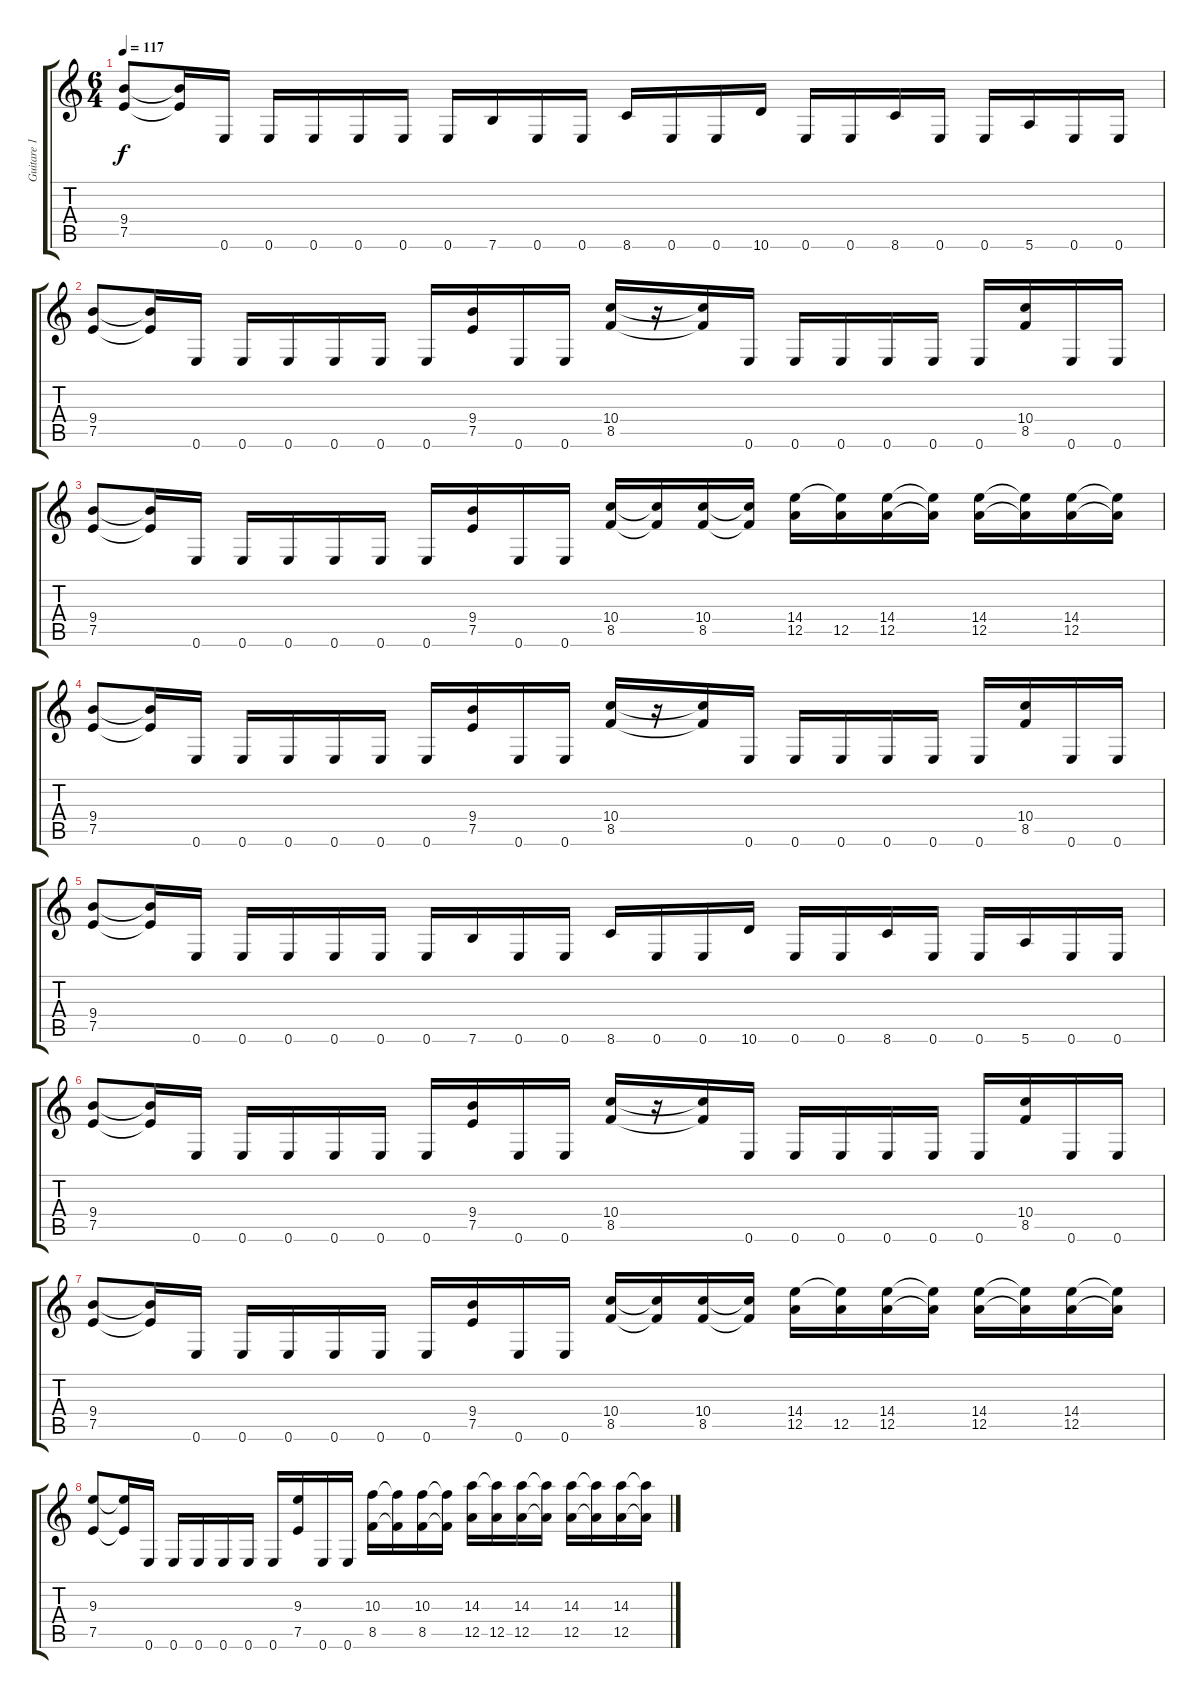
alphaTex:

\track ("Guitare 1" "Guitare 1") {instrument distortionguitar}
\staff {score tabs}
\tuning (E4 B3 G3 D3 A2 E2) {hide}
\ts (6 4)
\tempo 117
\clef g2
\ks c
(9.4 7.5).8{dy f} (9.4{t} 7.5{t}).16 0.6.16 0.6.16 0.6.16 0.6.16 0.6.16 0.6.16 7.6.16 0.6.16 0.6.16 8.6.16 0.6.16 0.6.16 10.6.16 0.6.16 0.6.16 8.6.16 0.6.16 0.6.16 5.6.16 0.6.16 0.6.16 |
(9.4 7.5).8 (9.4{t} 7.5{t}).16 0.6.16 0.6.16 0.6.16 0.6.16 0.6.16 0.6.16 (9.4 7.5).16 0.6.16 0.6.16 (10.4 8.5).16 r.16 (10.4{t} 8.5{t}).16 0.6.16 0.6.16 0.6.16 0.6.16 0.6.16 0.6.16 (10.4 8.5).16 0.6.16 0.6.16 |
(9.4 7.5).8 (9.4{t} 7.5{t}).16 0.6.16 0.6.16 0.6.16 0.6.16 0.6.16 0.6.16 (9.4 7.5).16 0.6.16 0.6.16 (10.4 8.5).16 (10.4{t} 8.5{t}).16 (10.4 8.5).16 (10.4{t} 8.5{t}).16 (14.4 12.5).16 (14.4{t} 12.5).16 (14.4 12.5).16 (14.4{t} 12.5{t}).16 (14.4 12.5).16 (14.4{t} 12.5{t}).16 (14.4 12.5).16 (14.4{t} 12.5{t}).16 |
(9.4 7.5).8 (9.4{t} 7.5{t}).16 0.6.16 0.6.16 0.6.16 0.6.16 0.6.16 0.6.16 (9.4 7.5).16 0.6.16 0.6.16 (10.4 8.5).16 r.16 (10.4{t} 8.5{t}).16 0.6.16 0.6.16 0.6.16 0.6.16 0.6.16 0.6.16 (10.4 8.5).16 0.6.16 0.6.16 |
(9.4 7.5).8 (9.4{t} 7.5{t}).16 0.6.16 0.6.16 0.6.16 0.6.16 0.6.16 0.6.16 7.6.16 0.6.16 0.6.16 8.6.16 0.6.16 0.6.16 10.6.16 0.6.16 0.6.16 8.6.16 0.6.16 0.6.16 5.6.16 0.6.16 0.6.16 |
(9.4 7.5).8 (9.4{t} 7.5{t}).16 0.6.16 0.6.16 0.6.16 0.6.16 0.6.16 0.6.16 (9.4 7.5).16 0.6.16 0.6.16 (10.4 8.5).16 r.16 (10.4{t} 8.5{t}).16 0.6.16 0.6.16 0.6.16 0.6.16 0.6.16 0.6.16 (10.4 8.5).16 0.6.16 0.6.16 |
(9.4 7.5).8 (9.4{t} 7.5{t}).16 0.6.16 0.6.16 0.6.16 0.6.16 0.6.16 0.6.16 (9.4 7.5).16 0.6.16 0.6.16 (10.4 8.5).16 (10.4{t} 8.5{t}).16 (10.4 8.5).16 (10.4{t} 8.5{t}).16 (14.4 12.5).16 (14.4{t} 12.5).16 (14.4 12.5).16 (14.4{t} 12.5{t}).16 (14.4 12.5).16 (14.4{t} 12.5{t}).16 (14.4 12.5).16 (14.4{t} 12.5{t}).16 |
(9.3 7.5).8 (9.3{t} 7.5{t}).16 0.6.16 0.6.16 0.6.16 0.6.16 0.6.16 0.6.16 (9.3 7.5).16 0.6.16 0.6.16 (10.3 8.5).16 (10.3{t} 8.5{t}).16 (10.3 8.5).16 (10.3{t} 8.5{t}).16 (14.3 12.5).16 (14.3{t} 12.5).16 (14.3 12.5).16 (14.3{t} 12.5{t}).16 (14.3 12.5).16 (14.3{t} 12.5{t}).16 (14.3 12.5).16 (14.3{t} 12.5{t}).16
